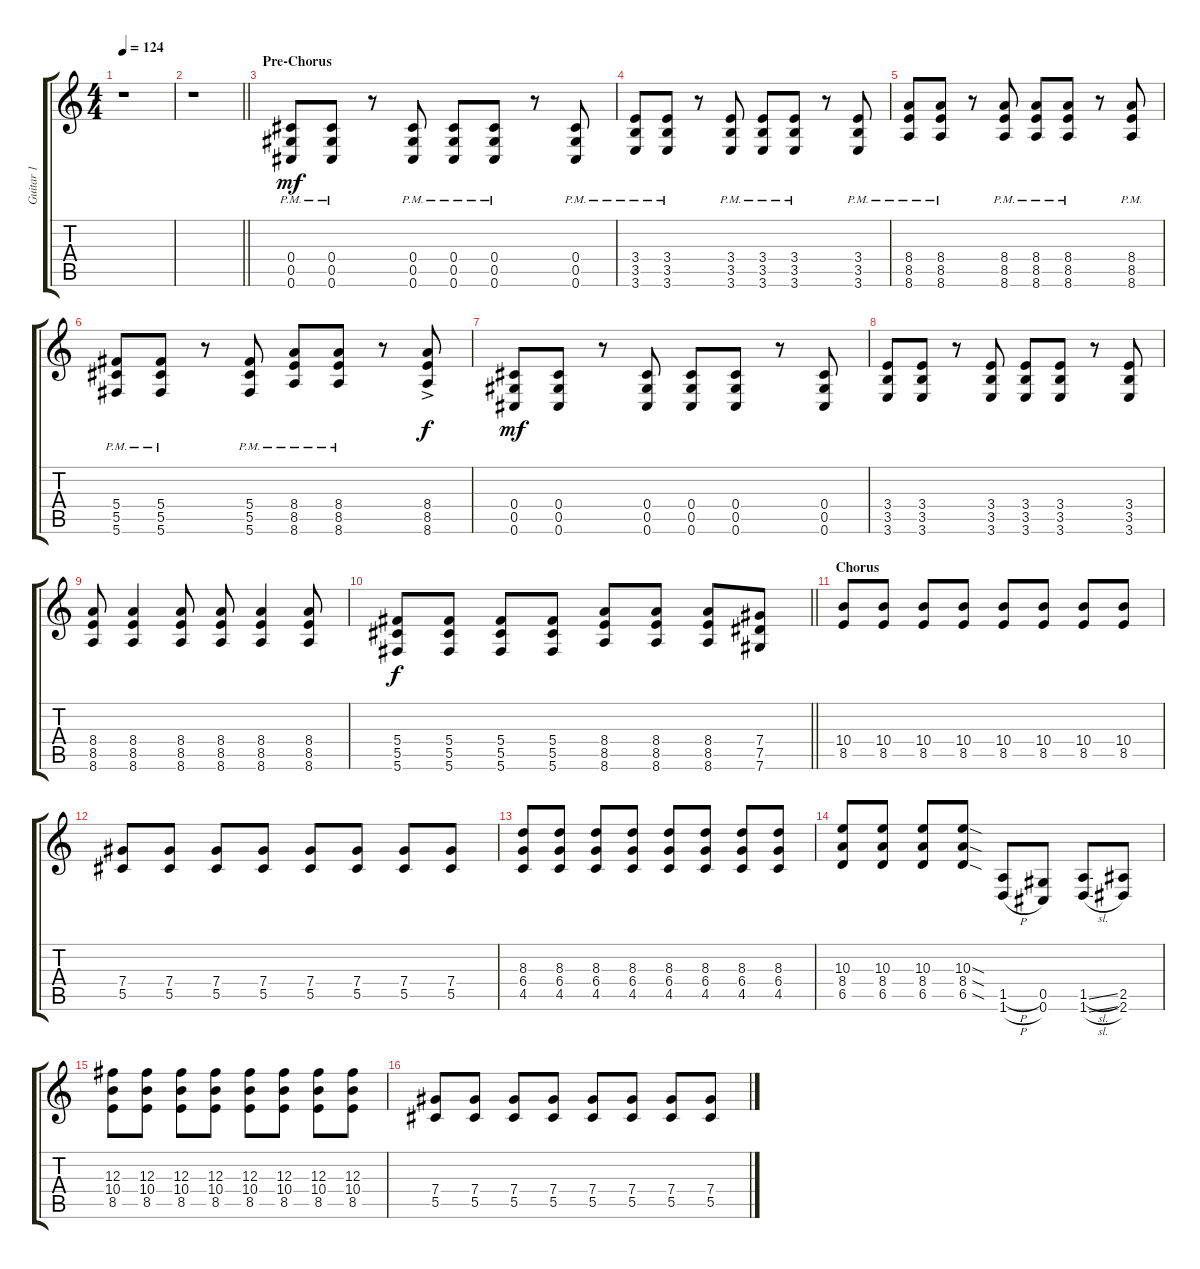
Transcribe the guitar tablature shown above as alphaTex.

\track ("Guitar 1" "Guitar 1") {instrument distortionguitar}
\staff {score tabs}
\tuning (Eb4 Bb3 Gb3 Db3 Ab2 Db2) {hide}
\ts (4 4)
\tempo 124
\clef g2
\ks c
r.1{dy f} |
\barLineRight lightlight
r.1 |
\section ("" "Pre-Chorus")
(0.4{pm} 0.5{pm} 0.6{pm}).8{dy mf} (0.4{pm} 0.5{pm} 0.6{pm}).8 r.8 (0.4{pm} 0.5{pm} 0.6{pm}).8 (0.4{pm} 0.5{pm} 0.6{pm}).8 (0.4{pm} 0.5{pm} 0.6{pm}).8 r.8 (0.4{pm} 0.5{pm} 0.6{pm}).8 |
(3.4{pm} 3.5{pm} 3.6{pm}).8 (3.4{pm} 3.5{pm} 3.6{pm}).8 r.8 (3.4{pm} 3.5{pm} 3.6{pm}).8 (3.4{pm} 3.5{pm} 3.6{pm}).8 (3.4{pm} 3.5{pm} 3.6{pm}).8 r.8 (3.4{pm} 3.5{pm} 3.6{pm}).8 |
(8.4{pm} 8.5{pm} 8.6{pm}).8 (8.4{pm} 8.5{pm} 8.6{pm}).8 r.8 (8.4{pm} 8.5{pm} 8.6{pm}).8 (8.4{pm} 8.5{pm} 8.6{pm}).8 (8.4{pm} 8.5{pm} 8.6{pm}).8 r.8 (8.4{pm} 8.5{pm} 8.6{pm}).8 |
(5.4{pm} 5.5{pm} 5.6{pm}).8 (5.4{pm} 5.5{pm} 5.6{pm}).8 r.8 (5.4{pm} 5.5{pm} 5.6{pm}).8 (8.4{pm} 8.5{pm} 8.6{pm}).8 (8.4{pm} 8.5{pm} 8.6{pm}).8 r.8 (8.4{ac} 8.5{ac} 8.6{ac}).8{dy f} |
(0.4 0.5 0.6).8{dy mf} (0.4 0.5 0.6).8 r.8 (0.4 0.5 0.6).8 (0.4 0.5 0.6).8 (0.4 0.5 0.6).8 r.8 (0.4 0.5 0.6).8 |
(3.4 3.5 3.6).8 (3.4 3.5 3.6).8 r.8 (3.4 3.5 3.6).8 (3.4 3.5 3.6).8 (3.4 3.5 3.6).8 r.8 (3.4 3.5 3.6).8 |
(8.4 8.5 8.6).8 (8.4 8.5 8.6).4 (8.4 8.5 8.6).8 (8.4 8.5 8.6).8 (8.4 8.5 8.6).4 (8.4 8.5 8.6).8 |
\barLineRight lightlight
(5.4 5.5 5.6).8{dy f} (5.4 5.5 5.6).8 (5.4 5.5 5.6).8 (5.4 5.5 5.6).8 (8.4 8.5 8.6).8 (8.4 8.5 8.6).8 (8.4 8.5 8.6).8 (7.4 7.5 7.6).8 |
\section ("" "Chorus")
(10.4 8.5).8 (10.4 8.5).8 (10.4 8.5).8 (10.4 8.5).8 (10.4 8.5).8 (10.4 8.5).8 (10.4 8.5).8 (10.4 8.5).8 |
(7.4 5.5).8 (7.4 5.5).8 (7.4 5.5).8 (7.4 5.5).8 (7.4 5.5).8 (7.4 5.5).8 (7.4 5.5).8 (7.4 5.5).8 |
(8.3 6.4 4.5).8 (8.3 6.4 4.5).8 (8.3 6.4 4.5).8 (8.3 6.4 4.5).8 (8.3 6.4 4.5).8 (8.3 6.4 4.5).8 (8.3 6.4 4.5).8 (8.3 6.4 4.5).8 |
(10.3 8.4 6.5).8 (10.3 8.4 6.5).8 (10.3 8.4 6.5).8 (10.3{sod} 8.4{sod} 6.5{sod}).8 (1.5{h} 1.6{h}).8 (0.5 0.6).8 (1.5{sl} 1.6{sl}).8 (2.5 2.6).8 |
(12.3 10.4 8.5).8 (12.3 10.4 8.5).8 (12.3 10.4 8.5).8 (12.3 10.4 8.5).8 (12.3 10.4 8.5).8 (12.3 10.4 8.5).8 (12.3 10.4 8.5).8 (12.3 10.4 8.5).8 |
(7.4 5.5).8 (7.4 5.5).8 (7.4 5.5).8 (7.4 5.5).8 (7.4 5.5).8 (7.4 5.5).8 (7.4 5.5).8 (7.4 5.5).8
